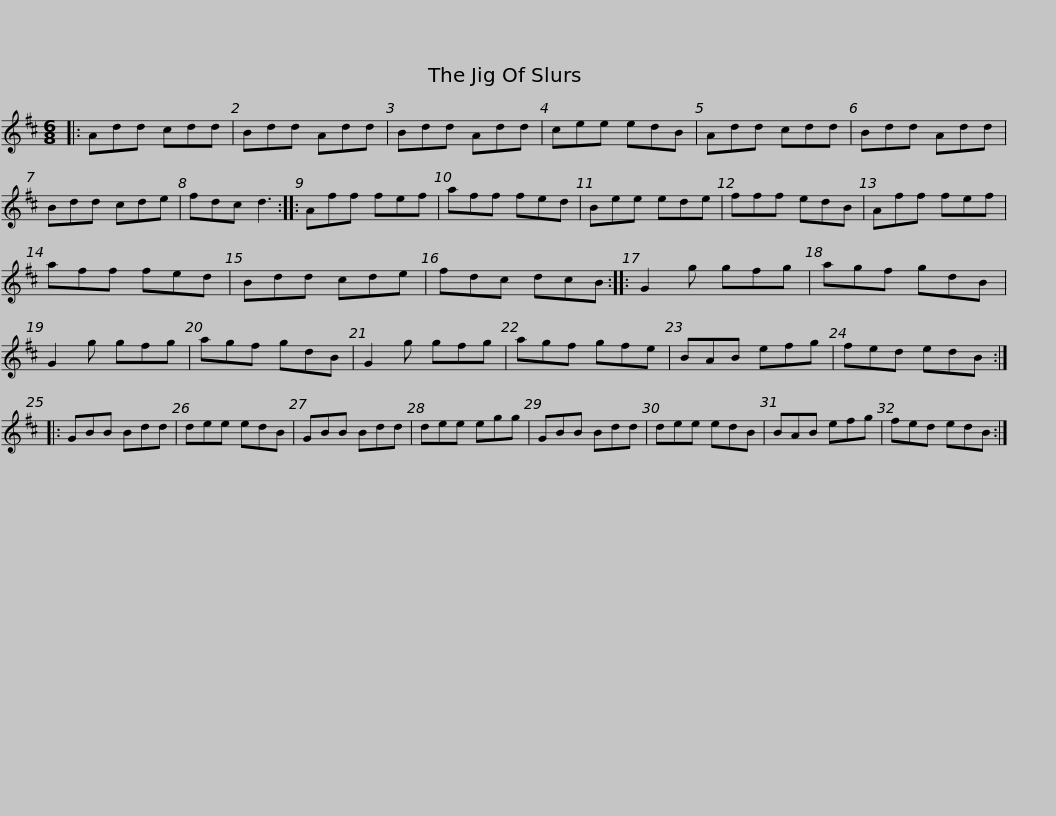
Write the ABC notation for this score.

X:1
L:1/8
M:6/8
I:linebreak $
K:D
V:1 treble
V:1
|: Add cdd | Bdd Add | Bdd Add | cee edB | Add cdd | %5
 Bdd Add | Bdd cde |$ fdc d3 :: Aff fef | aff fed | %10
 Bee ede | fff edB | Aff fef | aff fed |$ Bdd cde | %15
 fdc dcB :: G2 g gfg | agf gdB | G2 g gfg | agf gdB | %20
 G2 g gfg |$ agf gfe | BAB efg | fed edB :: GBB Bdd | %25
 dee edB | GBB Bdd | dee egg |$ GBB Bdd | dee edB | %30
 BAB efg | fed edB :| %32
